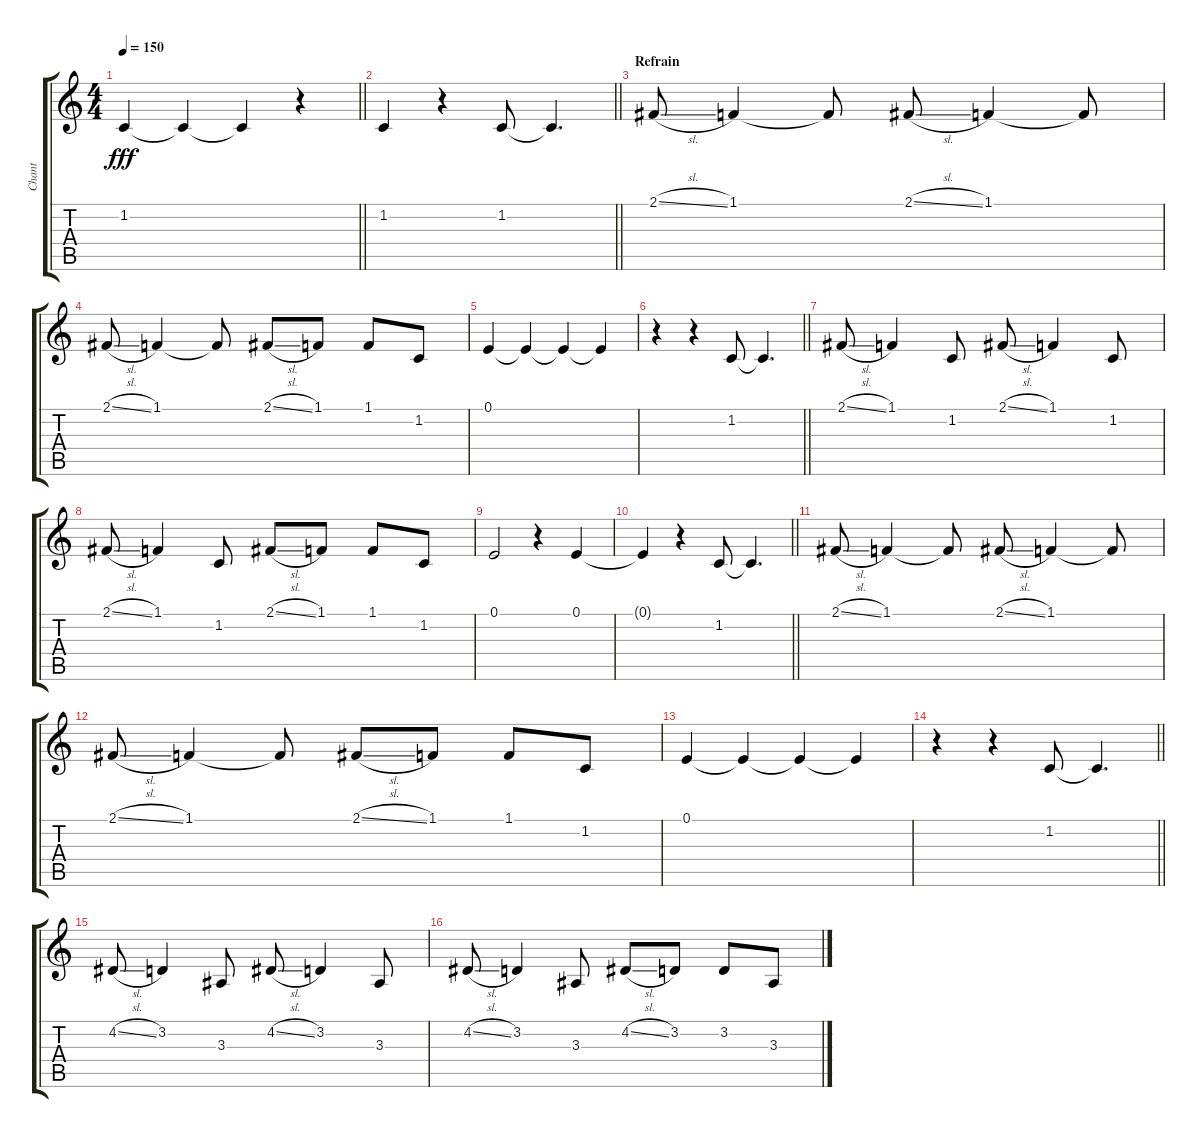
\track ("Chant" "Chant") {instrument oboe}
\staff {score tabs}
\tuning (E4 B3 G3 D3 A2 E2) {hide}
\ts (4 4)
\tempo 150
\clef g2
\barLineRight lightlight
\ks c
1.2{t}.4{dy fff} 1.2{t}.4 1.2{t}.4 r.4 |
\barLineRight lightlight
1.2.4 r.4 1.2.8 1.2{t}.4{d} |
\section ("" "Refrain")
2.1{sl}.8 1.1.4 1.1{t}.8 2.1{sl}.8 1.1.4 1.1{t}.8 |
2.1{sl}.8 1.1.4 1.1{t}.8 2.1{sl}.8 1.1.8 1.1.8 1.2.8 |
0.1.4 0.1{t}.4 0.1{t}.4 0.1{t}.4 |
\barLineRight lightlight
r.4 r.4 1.2.8 1.2{t}.4{d} |
2.1{sl}.8 1.1.4 1.2.8 2.1{sl}.8 1.1.4 1.2.8 |
2.1{sl}.8 1.1.4 1.2.8 2.1{sl}.8 1.1.8 1.1.8 1.2.8 |
0.1.2 r.4 0.1.4 |
\barLineRight lightlight
0.1{t}.4 r.4 1.2.8 1.2{t}.4{d} |
2.1{sl}.8 1.1.4 1.1{t}.8 2.1{sl}.8 1.1.4 1.1{t}.8 |
2.1{sl}.8 1.1.4 1.1{t}.8 2.1{sl}.8 1.1.8 1.1.8 1.2.8 |
0.1.4 0.1{t}.4 0.1{t}.4 0.1{t}.4 |
\barLineRight lightlight
r.4 r.4 1.2.8 1.2{t}.4{d} |
4.2{sl}.8 3.2.4 3.3.8 4.2{sl}.8 3.2.4 3.3.8 |
4.2{sl}.8 3.2.4 3.3.8 4.2{sl}.8 3.2.8 3.2.8 3.3.8
